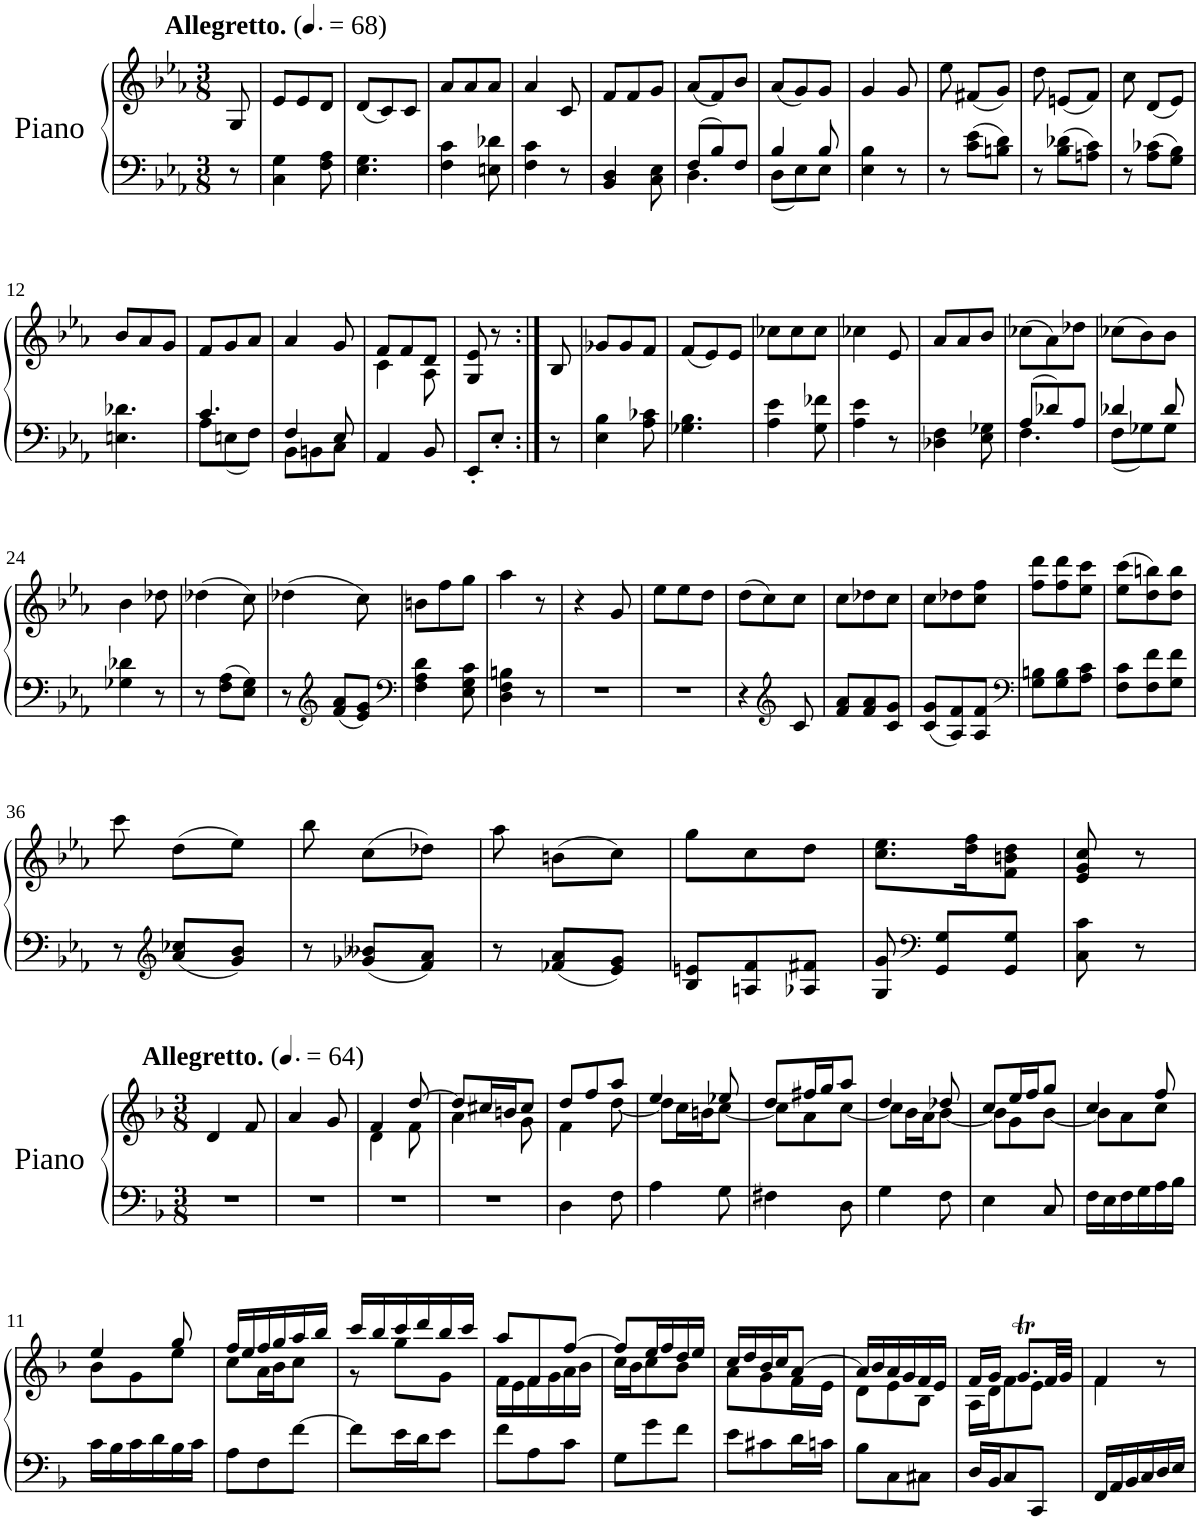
**kern	**kern
*part1	*part1
*staff2	*staff1
*I"Piano	*
*I'Pno	*
*clefF4	*clefG2
*k[b-e-a-]	*k[b-e-a-]
*M3/8	*M3/8
*MM102	*MM102
=	=
!	!LO:TX:a:B:t=Allegretto.
8r	8G/
=1	=1
4C\ 4G\	8e-/L
.	8e-/
8F\ 8A-\	8d/J
=2	=2
4.E-\ 4.G\	(8d/L
.	8c/)
.	8c/J
=3	=3
4F\ 4c\	8a-/L
.	8a-/
8En\ 8d-X\	8a-/J
=4	=4
4F\ 4c\	4a-/
8r	8c/
=5	=5
4BB-/ 4D/	8f/L
.	8f/
8C\ 8E-\	8g/J
=6	=6
*^	*
8F/L	4.D\	(8a-/L
8B-/	.	8f/)
8F/J	.	8b-/J
=7	=7	=7
4B-/	8D\L	(8a-/L
.	8E-\	8g/)
8B-/	8E-\J	8g/J
*v	*v	*
=8	=8
4E-\ 4B-\	4g/
8r	8g/
=9	=9
8r	8ee-\
8c\ 8e-\L	(8f#X/L
8Bn\ 8d\J	8g/J)
=10	=10
8r	8dd\
8B-\ 8d-X\L	(8en/L
8An\ 8c\J	8f/J)
=11	=11
8r	8cc\
8A-\ 8c-X\L	(8d/L
8G\ 8B-\J	8e-/J)
!!LO:LB:g=z
=12	=12
4.En\ 4.d-X\	8b-/L
.	8a-/
.	8g/J
=13	=13
*^	*
4.c/	8A-\L	8f/L
.	8En\	8g/
.	8F\J	8a-/J
=14	=14	=14
4F/	8BB-\L	4a-/
.	8BBn\	.
8E-/	8C\J	8g/
*v	*v	*
=15	=15
*	*^
4AA-/	8f/L	4c\
.	8f/	.
8BB-/	8d/J	8A-\
*	*v	*v
=16	=16
8EE-'/L	8G/ 8e-/
8E-'/J	8r
=16X1:|!	=16X1:|!
8r	8B-/
=17	=17
4E-\ 4B-\	8g-X/L
.	8g-/
8A-\ 8c-X\	8f/J
=18	=18
4.G-X\ 4.B-\	(8f/L
.	8e-/)
.	8e-/J
=19	=19
4A-\ 4e-\	8cc-X\L
.	8cc-\
8G\ 8f-X\	8cc-\J
=20	=20
4A-\ 4e-\	4cc-X\
8r	8e-/
=21	=21
4D-X\ 4F\	8a-/L
.	8a-/
8E-\ 8G-X\	8b-/J
=22	=22
*^	*
8A-/L	4.F\	(8cc-X\L
8d-X/	.	8a-\)
8A-/J	.	8dd-X\J
=23	=23	=23
4d-X/	8F\L	(8cc-X\L
.	8G-X\	8b-\)
8d-/	8G-\J	8b-\J
*v	*v	*
!!LO:LB:g=z
=24	=24
4G-X\ 4d-X\	4b-\
8r	8dd-X\
=25	=25
8r	(4dd-X\
8F\ 8A-\L	.
8E-\ 8G\J	8cc\)
=26	=26
8r	(4dd-X\
*clefG2	*
8f/ 8a-/L	.
8e-/ 8g/J	8cc\)
=27	=27
*clefF4	*
4F\ 4A-\ 4d\	8bn\L
.	8ff\
8E-\ 8G\ 8c\	8gg\J
=28	=28
4D\ 4F\ 4Bn\	4aa-\
8r	8r
=29	=29
4.r	4r
.	8g/
=30	=30
4.r	8ee-\L
.	8ee-\
.	8dd\J
=31	=31
4r	(8dd\L
.	8cc\)
*clefG2	*
8c/	8cc\J
=32	=32
8f/ 8a-/L	8cc\L
8f/ 8a-/	8dd-X\
8c/ 8g/J	8cc\J
=33	=33
8c/ 8g/L	8cc\L
8A-/ 8f/	8dd-X\
8A-/ 8f/J	8cc\ 8ff\J
=34	=34
*clefF4	*
8G\ 8Bn\L	8ff\ 8ddd\L
8G\ 8B\	8ff\ 8ddd\
8A-\ 8c\J	8ee-\ 8ccc\J
=35	=35
8F\ 8c\L	(8ee-\ 8ccc\L
8F\ 8f\	8dd\ 8bbn\)
8G\ 8f\J	8dd\ 8bb\J
!!LO:LB:g=z
=36	=36
8r	8ccc\
*clefG2	*
8a-/ 8cc-X/L	(8dd\L
8g/ 8b-/J	8ee-\J)
=37	=37
8r	8bb-\
8g-X/ 8b--X/L	(8cc\L
8f/ 8a-/J	8dd-X\J)
=38	=38
8r	8aa-\
8f-X/ 8a-/L	(8bn\L
8e-/ 8g/J	8cc\J)
=39	=39
8B-/ 8en/L	8gg\L
8An/ 8f/	8cc\
8A-X/ 8f#X/J	8dd\J
=40	=40
8G/ 8g/	8.cc\ 8.ee-\L
*clefF4	*
8GG/ 8G/L	.
.	16dd\ 16ff\K
8GG/ 8G/J	8f\ 8bn\ 8dd\J
=41	=41
8C\ 8c\	8e-/ 8g/ 8cc/
8r	8r
!!LO:LB:g=z
=1	=1
*k[b-]	*k[b-]
*M3/8	*M3/8
*	*MM96
!	!LO:TX:a:B:t=Allegretto.
4.r	4d/
.	8f/
=2	=2
4.r	4a/
.	8g/
=3	=3
*	*^
4.r	4f/	4d\
.	[8dd/	8f\
=4	=4	=4
4.r	8dd/L]	4a\
.	16cc#X/L	.
.	16bn/J	.
.	8cc#/J	8g\
=5	=5	=5
4D\	8dd/L	4f\
.	8ff/	.
8F\	8aa/J	[8dd\
=6	=6	=6
4A\	4ee/	8dd\L]
.	.	16cc\L
.	.	16bn\J
8G\	8ee-X/	[8cc\J
=7	=7	=7
4F#X\	8dd/L	8cc\L]
.	16ff#X/L	8a\
.	16gg/J	.
8D\	8aa/J	[8cc\J
=8	=8	=8
4G\	4dd/	8cc\L]
.	.	16b-\L
.	.	16a\J
8F\	8dd-X/	[8b-\J
=9	=9	=9
4E\	8cc/L	8b-\L]
.	16ee/L	8g\
.	16ff/J	.
8C/	8gg/J	[8b-\J
=10	=10	=10
16F\LL	4cc/	8b-\L]
16E\	.	.
16F\	.	8a\
16G\	.	.
16A\	8ff/	8cc\J
16B-\JJ	.	.
!!LO:LB:g=z	!!
=11	=11	=11
16c\LL	4ee/	8b-\L
16B-\	.	.
16c\	.	8g\
16d\	.	.
16B-\	8gg/	8ee\J
16c\JJ	.	.
=12	=12	=12
8A\L	16ff/LL	8cc\L
.	16ee/	.
8F\	16ff/	16a\L
.	16gg/	16b-\J
[8f\J	16aa/	8cc\J
.	16bb-/JJ	.
=13	=13	=13
8f\L]	16ccc/LL	8r
.	16bb-/	.
16e\L	16ccc/	8gg\L
16d\J	16ddd/	.
8e\J	16bb-/	8g\J
.	16ccc/JJ	.
=14	=14	=14
8f\L	8aa/L	16f\LL
.	.	16e\
8A\	8f/	16f\
.	.	16g\
8c\J	[8ff/J	16a\
.	.	16b-\JJ
=15	=15	=15
8G\L	8ff/L]	16cc\LL
.	.	16b-\J
8g\	16ee/L	8cc\
.	16ff/	.
8f\J	16dd/	8b-\J
.	16ee/JJ	.
=16	=16	=16
8e\L	16cc/LL	8a\L
.	16dd/	.
8c#X\	16b-/	8g\
.	16cc/J	.
16d\L	[8a/J	16f\L
16cn\JJ	.	16e\JJ
=17	=17	=17
8B-\L	16a/LL]	8d\L
.	16b-/	.
8C\	16a/	8e\
.	16g/	.
8C#X\J	16f/	8B-\J
.	16e/JJ	.
=18	=18	=18
16D/LL	16f/LL	16A\LL
16BB-/J	16g/JJ	16d\J
8C/	8.gT/L	8f\
8CC/J	.	8e\J
.	32f/LL	.
.	32g/JJJ	.
=19	=19	=19
16FF/LL	4f/	4f\
16AA/	.	.
16BB-/	.	.
16C/	.	.
16D/	8r	8ryy
16E/JJ	.	.
*	*v	*v
=	=
*-	*-
